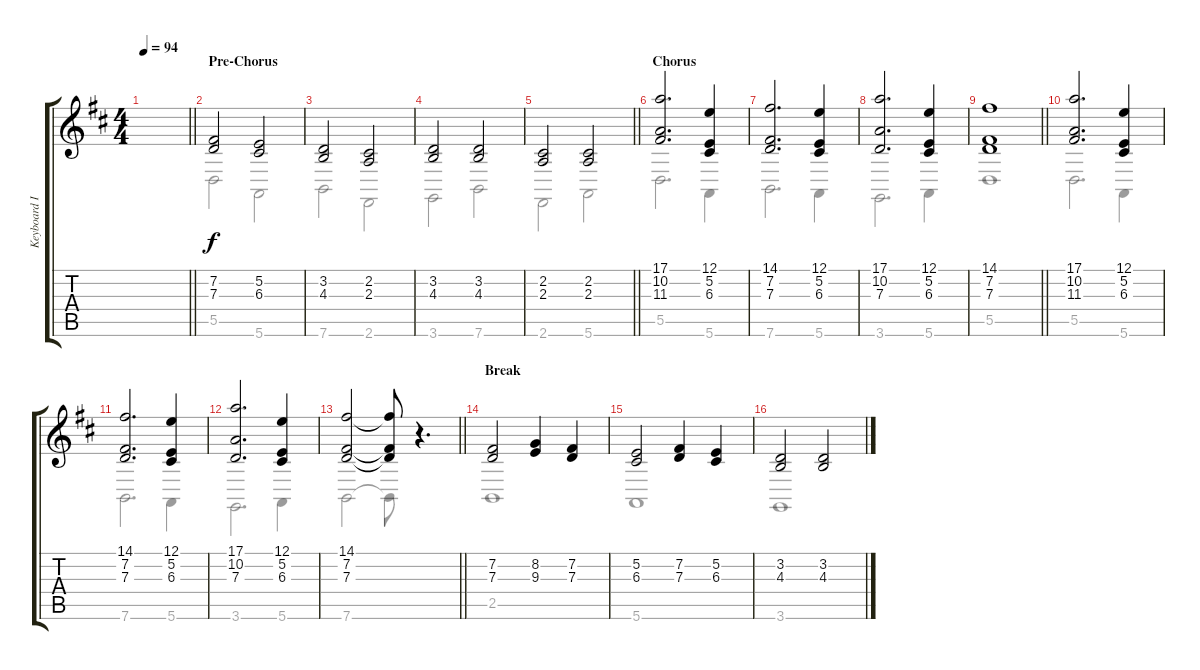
\track ("Keyboard I" "Keyboard I") {instrument stringensemble1}
\staff {score tabs}
\tuning (E4 B3 G3 D3 A2 E2) {hide}
\voice
\ts (4 4)
\tempo 94
\clef g2
\barLineRight lightlight
\ks d
|
\section ("" "Pre-Chorus")
(7.2 7.3).2 (5.2 6.3).2 |
(3.2 4.3).2 (2.2 2.3).2 |
(3.2 4.3).2 (3.2 4.3).2 |
\barLineRight lightlight
(2.2 2.3).2 (2.2 2.3).2 |
\section ("" "Chorus")
(17.1 10.2 11.3).2{d} (12.1 5.2 6.3).4 |
(14.1 7.2 7.3).2{d} (12.1 5.2 6.3).4 |
(17.1 10.2 7.3).2{d} (12.1 5.2 6.3).4 |
\barLineRight lightlight
(14.1 7.2 7.3).1 |
\section ("" "")
(17.1 10.2 11.3).2{d} (12.1 5.2 6.3).4 |
(14.1 7.2 7.3).2{d} (12.1 5.2 6.3).4 |
(17.1 10.2 7.3).2{d} (12.1 5.2 6.3).4 |
\barLineRight lightlight
(14.1 7.2 7.3).2 (14.1{t} 7.2{t} 7.3{t}).8 r.4{d} |
\section ("" "Break")
(7.2 7.3).2 (8.2 9.3).4 (7.2 7.3).4 |
(5.2 6.3).2 (7.2 7.3).4 (5.2 6.3).4 |
(3.2 4.3).2 (3.2 4.3).2
\voice
\clef g2
\ottava regular
\simile none
\barLineRight lightlight
\ks d
|
5.5.2 5.6.2 |
7.6.2 2.6.2 |
3.6.2 7.6.2 |
\barLineRight lightlight
2.6.2 5.6.2 |
5.5.2{d} 5.6.4 |
7.6.2{d} 5.6.4 |
3.6.2{d} 5.6.4 |
\barLineRight lightlight
5.5.1 |
5.5.2{d} 5.6.4 |
7.6.2{d} 5.6.4 |
3.6.2{d} 5.6.4 |
\barLineRight lightlight
7.6.2 7.6{t}.8 r.4{d} |
2.5.1 |
5.6.1 |
3.6.1
